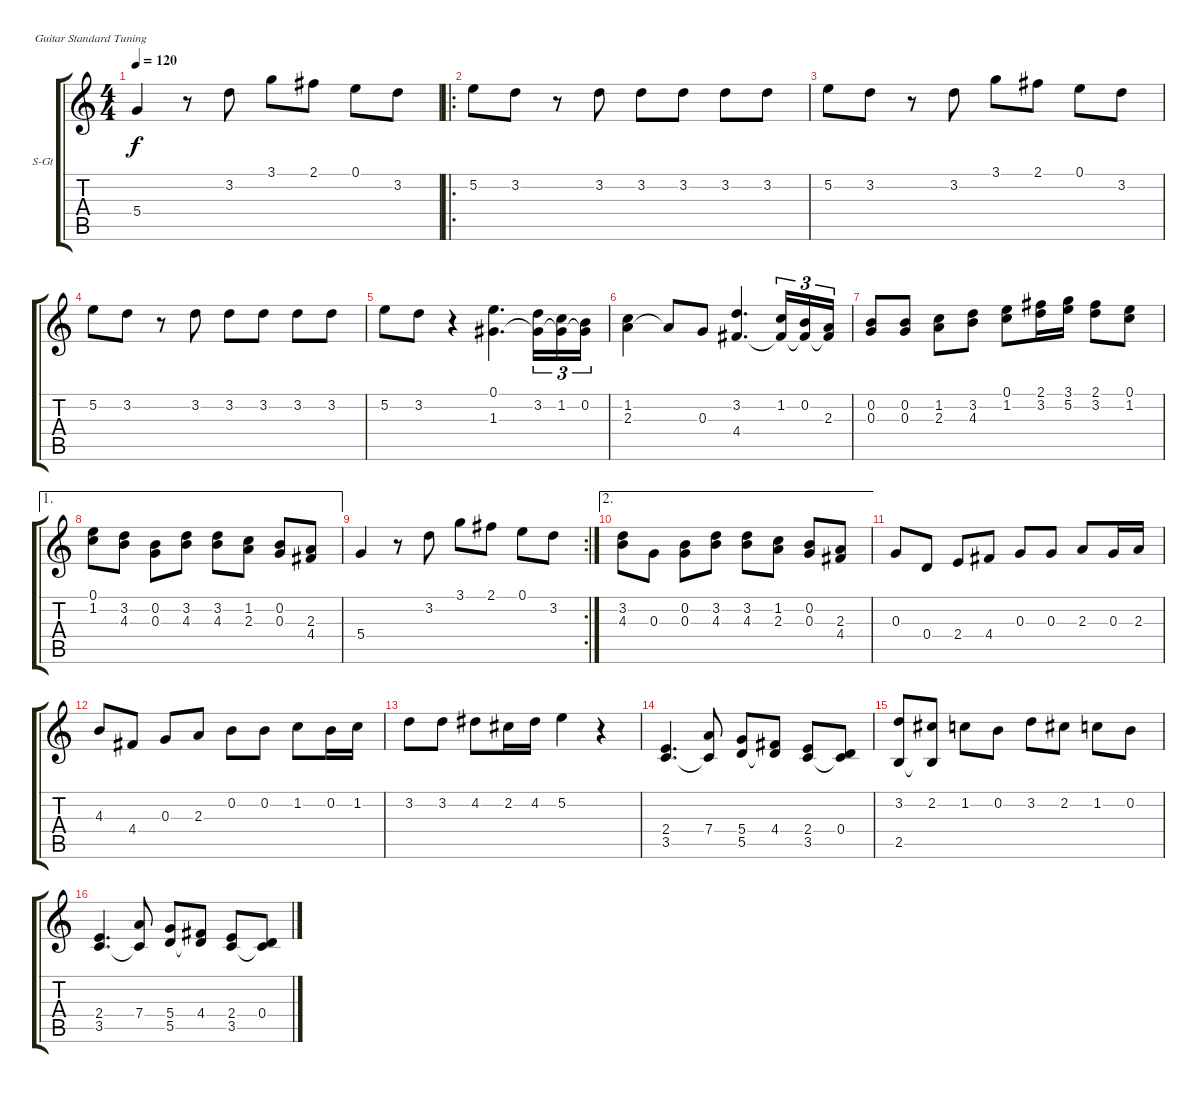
\bracketExtendMode groupsimilarinstruments
\firstSystemTrackNameOrientation horizontal
\otherSystemsTrackNameOrientation horizontal
\track ("Piano" "S-Gt") {instrument acousticgrandpiano}
\staff {score tabs}
\tuning (E4 B3 G3 D3 A2 E2)
\displaytranspose 12
\ts (4 4)
\tempo 120
\clef g2
\ks c
5.4.4{dy f} r.8 3.2.8 3.1.8 2.1.8 0.1.8 3.2.8 |
\ro
5.2.8 3.2.8 r.8 3.2.8 3.2.8 3.2.8 3.2.8 3.2.8 |
5.2.8 3.2.8 r.8 3.2.8 3.1.8 2.1.8 0.1.8 3.2.8 |
5.2.8 3.2.8 r.8 3.2.8 3.2.8 3.2.8 3.2.8 3.2.8 |
5.2.8 3.2.8 r.4 (0.1 1.3).4{d} (3.2 1.3{t}).16{tu (3 2)} (1.2 1.3{t}).16{tu (3 2)} (0.2 1.3{t}).16{tu (3 2)} |
(1.2 2.3).4 2.3{t}.8 0.3.8 (3.2 4.4).4{d} (1.2 4.4{t}).16{tu (3 2)} (0.2 4.4{t}).16{tu (3 2)} (2.3 4.4{t}).16{tu (3 2)} |
(0.2 0.3).8 (0.2 0.3).8 (1.2 2.3).8 (3.2 4.3).8 (0.1 1.2).8 (2.1 3.2).16 (3.1 5.2).16 (2.1 3.2).8 (0.1 1.2).8 |
\ae 1
(0.1 1.2).8 (3.2 4.3).8 (0.2 0.3).8 (3.2 4.3).8 (3.2 4.3).8 (1.2 2.3).8 (0.2 0.3).8 (2.3 4.4).8 |
\rc 2
5.4.4 r.8 3.2.8 3.1.8 2.1.8 0.1.8 3.2.8 |
\ae 2
(3.2 4.3).8 0.3.8 (0.2 0.3).8 (3.2 4.3).8 (3.2 4.3).8 (1.2 2.3).8 (0.2 0.3).8 (2.3 4.4).8 |
0.3.8 0.4.8 2.4.8 4.4.8 0.3.8 0.3.8 2.3.8 0.3.16 2.3.16 |
4.3.8 4.4.8 0.3.8 2.3.8 0.2.8 0.2.8 1.2.8 0.2.16 1.2.16 |
3.2.8 3.2.8 4.2.8 2.2.16 4.2.16 5.2.4 r.4 |
(2.4 3.5).4{d} (7.4 3.5{t}).8 (5.4 5.5).8 (4.4 5.5{t}).8 (2.4 3.5).8 (0.4 3.5{t}).8 |
(3.2 2.5).8 (2.2 2.5{t}).8 1.2.8 0.2.8 3.2.8 2.2.8 1.2.8 0.2.8 |
(2.4 3.5).4{d} (7.4 3.5{t}).8 (5.4 5.5).8 (4.4 5.5{t}).8 (2.4 3.5).8 (0.4 3.5{t}).8
